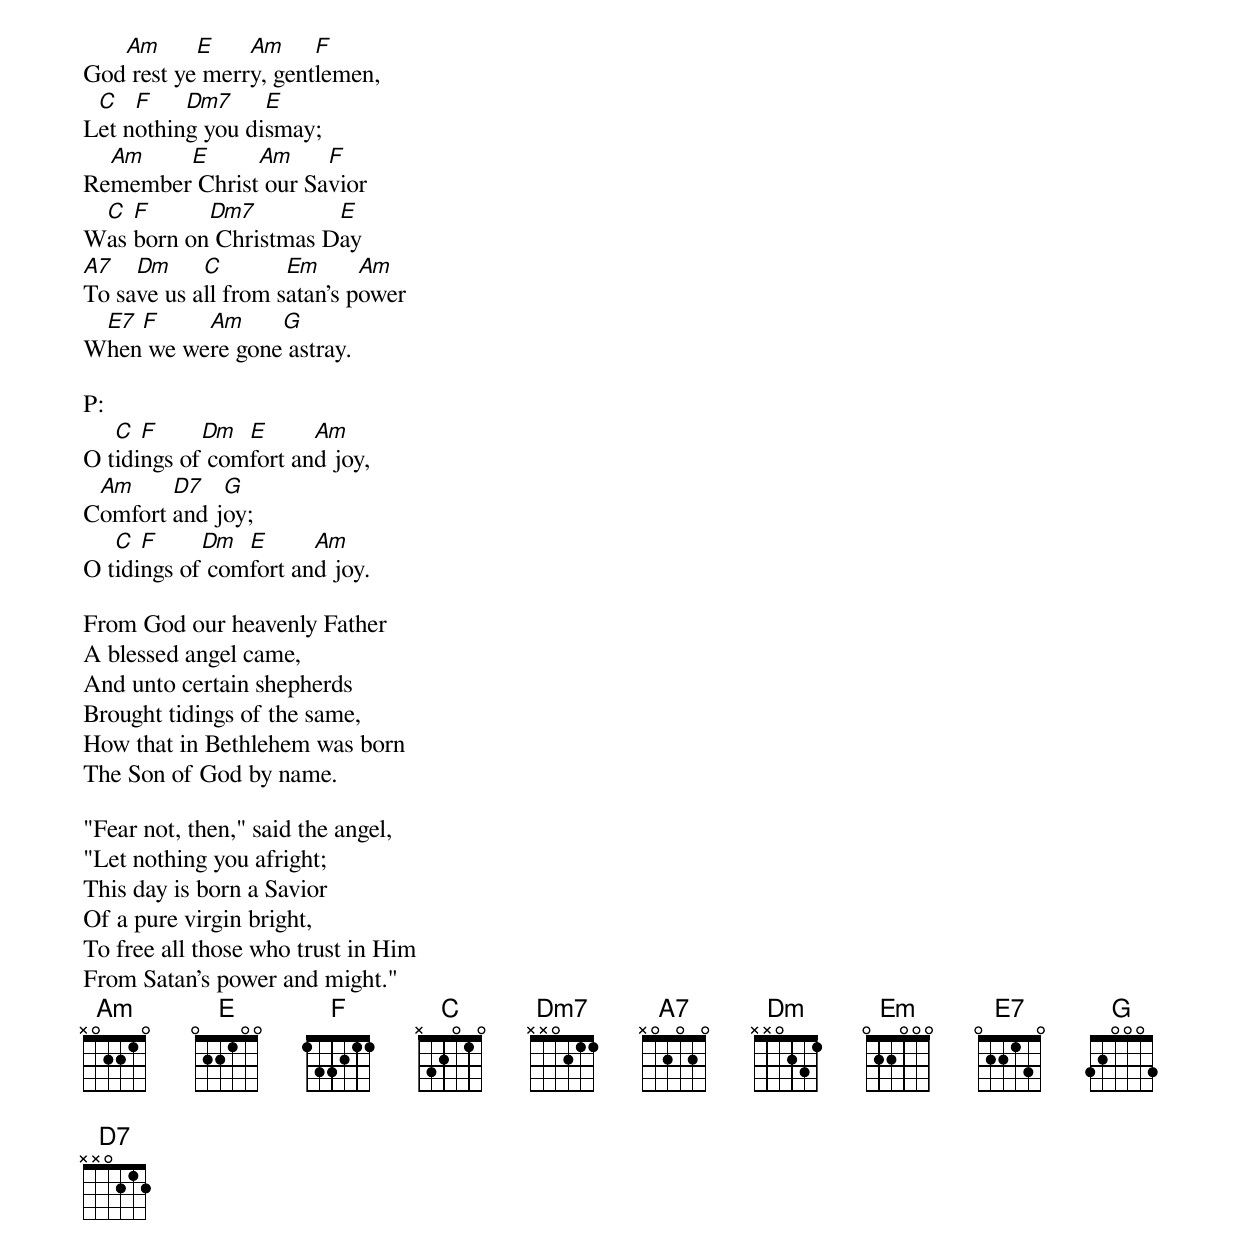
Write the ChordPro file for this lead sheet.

God[Am] rest ye[E] merr[Am]y, gent[F]lemen,
L[C]et n[F]othin[Dm7]g you di[E]smay;
Re[Am]member[E] Christ[Am] our Sa[F]vior
W[C]as [F]born on[Dm7] Christmas D[E]ay
[A7]To sa[Dm]ve us a[C]ll from s[Em]atan's p[Am]ower
W[E7]hen[F] we we[Am]re gone[G] astray.

P:
O t[C]idi[F]ngs of[Dm] com[E]fort an[Am]d joy,
C[Am]omfort [D7]and j[G]oy;
O t[C]idi[F]ngs of[Dm] com[E]fort an[Am]d joy.

From God our heavenly Father
A blessed angel came,
And unto certain shepherds
Brought tidings of the same,
How that in Bethlehem was born
The Son of God by name.

"Fear not, then," said the angel,
"Let nothing you afright;
This day is born a Savior
Of a pure virgin bright,
To free all those who trust in Him
From Satan's power and might."
